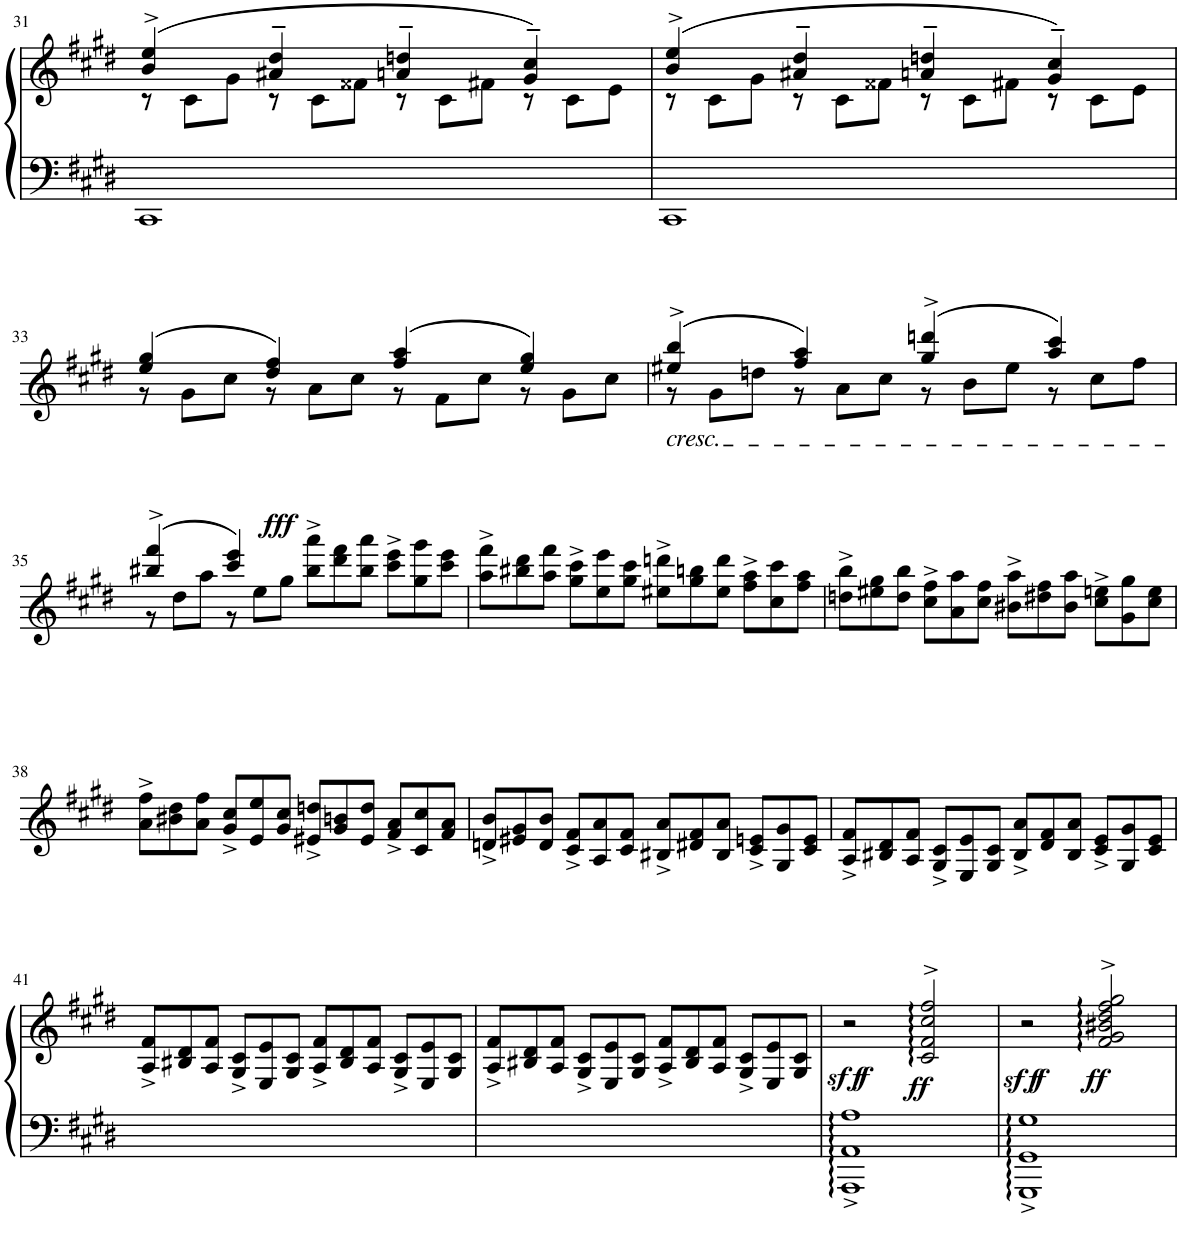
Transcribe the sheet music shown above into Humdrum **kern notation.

**kern	**kern	**dynam
*part1	*part1	*part1
*staff2	*staff1	*staff1/2
*I"Piano	*	*
*I'Pno.	*	*
!!LO:PB:g=z
*clefF4	*clefG2	*
*k[f#c#g#d#]	*k[f#c#g#d#]	*
*M4/4	*M4/4	*
*met(c)	*met(c)	*
=31	=31	=31
*	*^	*
1CC#	(4b/^ 4ee/^	12r	.
.	.	12c#\L	.
.	.	12g#\J	.
.	4a#X/~ 4dd#/~	12r	.
.	.	12c#\L	.
.	.	12f##X\J	.
.	4an/~ 4ddn/~	12r	.
.	.	12c#\L	.
.	.	12f#X\J	.
.	4g#/~ 4cc#/~)	12r	.
.	.	12c#\L	.
.	.	12e\J	.
=32	=32	=32	=32
1CC#	(4b/^ 4ee/^	12r	.
.	.	12c#\L	.
.	.	12g#\J	.
.	4a#X/~ 4dd#/~	12r	.
.	.	12c#\L	.
.	.	12f##X\J	.
.	4an/~ 4ddn/~	12r	.
.	.	12c#\L	.
.	.	12f#X\J	.
.	4g#/~ 4cc#/~)	12r	.
.	.	12c#\L	.
.	.	12e\J	.
!!LO:LB:g=z	!!
=33	=33	=33	=33
1ryy	(4ee/ 4gg#/	12r	.
.	.	12g#\L	.
.	.	12cc#\J	.
.	4dd#/ 4ff#/)	12r	.
.	.	12a\L	.
.	.	12cc#\J	.
.	(4ff#/ 4aa/	12r	.
.	.	12f#\L	.
.	.	12cc#\J	.
.	4ee/ 4gg#/)	12r	.
.	.	12g#\L	.
.	.	12cc#\J	.
=34	=34	=34	=34
!	!LO:TX:b:i:t=cresc.	!	!
1r	(4ee#X/^ 4bb/^	12r	.
.	.	12g#\L	.
.	.	12ddn\J	.
.	4ff#/ 4aa/)	12r	.
.	.	12a\L	.
.	.	12cc#\J	.
.	(4gg#/^ 4dddn/^	12r	.
.	.	12b\L	.
.	.	12ee#\J	.
.	4aa/ 4ccc#/)	12r	.
.	.	12cc#\L	.
.	.	12ff#\J	.
!!LO:LB:g=z	!!
=35	=35	=35	=35
1r	(4bb#X/^ 4fff#/^	12r	.
.	.	12dd#\L	.
.	.	12aa\J	.
.	4ccc#/ 4eee/)	12r	.
.	.	12ee\L	.
!	!	!	!LO:DY:b
.	.	12gg#\J	fff
*	*Xbrackettup	*	*
.	12bb#\^ 12aaa\^L	2ryy	.
.	12ddd#\ 12fff#\	.	.
.	12bb#\ 12aaa\J	.	.
.	12ccc#\^ 12eee\^L	.	.
.	12gg#\ 12ggg#\	.	.
.	12ccc#\ 12eee\J	.	.
*	*v	*v	*
=36	=36	=36
1r	12aa\^ 12fff#\^L	.
.	12bb#X\ 12ddd#\	.
.	12aa\ 12fff#\J	.
.	12gg#\^ 12ccc#\^L	.
.	12ee\ 12eee\	.
.	12gg#\ 12ccc#\J	.
.	12ee#X\^ 12dddn\^L	.
.	12gg#\ 12bbn\	.
.	12ee#\ 12ddd\J	.
.	12ff#\^ 12aa\^L	.
.	12cc#\ 12ccc#\	.
.	12ff#\ 12aa\J	.
=37	=37	=37
1r	12ddn\^ 12bb\^L	.
.	12ee#X\ 12gg#\	.
.	12dd\ 12bb\J	.
.	12cc#\^ 12ff#\^L	.
.	12a\ 12aa\	.
.	12cc#\ 12ff#\J	.
.	12b#X\^ 12aa\^L	.
.	12dd#X\ 12ff#\	.
.	12b#\ 12aa\J	.
.	12cc#\^ 12een\^L	.
.	12g#\ 12gg#\	.
.	12cc#\ 12ee\J	.
!!LO:LB:g=z
=38	=38	=38
1r	12a\^ 12ff#\^L	.
.	12b#X\ 12dd#\	.
.	12a\ 12ff#\J	.
.	12g#/^ 12cc#/^L	.
.	12e/ 12ee/	.
.	12g#/ 12cc#/J	.
.	12e#X/^ 12ddn/^L	.
.	12g#/ 12bn/	.
.	12e#/ 12dd/J	.
.	12f#/^ 12a/^L	.
.	12c#/ 12cc#/	.
.	12f#/ 12a/J	.
=39	=39	=39
1r	12dn/^ 12b/^L	.
.	12e#X/ 12g#/	.
.	12d/ 12b/J	.
.	12c#/^ 12f#/^L	.
.	12A/ 12a/	.
.	12c#/ 12f#/J	.
.	12B#X/^ 12a/^L	.
.	12d#X/ 12f#/	.
.	12B#/ 12a/J	.
.	12c#/^ 12en/^L	.
.	12G#/ 12g#/	.
.	12c#/ 12e/J	.
=40	=40	=40
1r	12A/^ 12f#/^L	.
.	12B#X/ 12d#/	.
.	12A/ 12f#/J	.
.	12G#/^ 12c#/^L	.
.	12E/ 12e/	.
.	12G#/ 12c#/J	.
.	12B#/^ 12a/^L	.
.	12d#/ 12f#/	.
.	12B#/ 12a/J	.
.	12c#/^ 12e/^L	.
.	12G#/ 12g#/	.
.	12c#/ 12e/J	.
!!LO:LB:g=z
=41	=41	=41
1ryy	12A/^ 12f#/^L	.
.	12B#X/ 12d#/	.
.	12A/ 12f#/J	.
.	12G#/^ 12c#/^L	.
.	12E/ 12e/	.
.	12G#/ 12c#/J	.
.	12A/^ 12f#/^L	.
.	12B#/ 12d#/	.
.	12A/ 12f#/J	.
.	12G#/^ 12c#/^L	.
.	12E/ 12e/	.
.	12G#/ 12c#/J	.
=42	=42	=42
1ryy	12A/^ 12f#/^L	.
.	12B#X/ 12d#/	.
.	12A/ 12f#/J	.
.	12G#/^ 12c#/^L	.
.	12E/ 12e/	.
.	12G#/ 12c#/J	.
.	12A/^ 12f#/^L	.
.	12B#/ 12d#/	.
.	12A/ 12f#/J	.
.	12G#/^ 12c#/^L	.
.	12E/ 12e/	.
.	12G#/ 12c#/J	.
=43	=43	=43
!	!	!LO:DY:b
!	!	!LO:DY:n=1:b
1AAA::^ 1AA::^ 1A::^	2r	f other-dynamics
!	!	!LO:DY:n=2:b
.	2c#/::^> 2f#/::^> 2cc#/::^> 2ff#/::^>	ff
=44	=44	=44
!	!	!LO:DY:b
!	!	!LO:DY:n=1:b
1GGG#::^ 1GG#::^ 1G#::^	2r	other-dynamics f
!	!	!LO:DY:n=2:b
.	2f#/::^> 2g#/::^> 2b#X/::^> 2dd#/::^> 2ff#/::^> 2gg#/::^>	ff
=	=	=
*-	*-	*-
